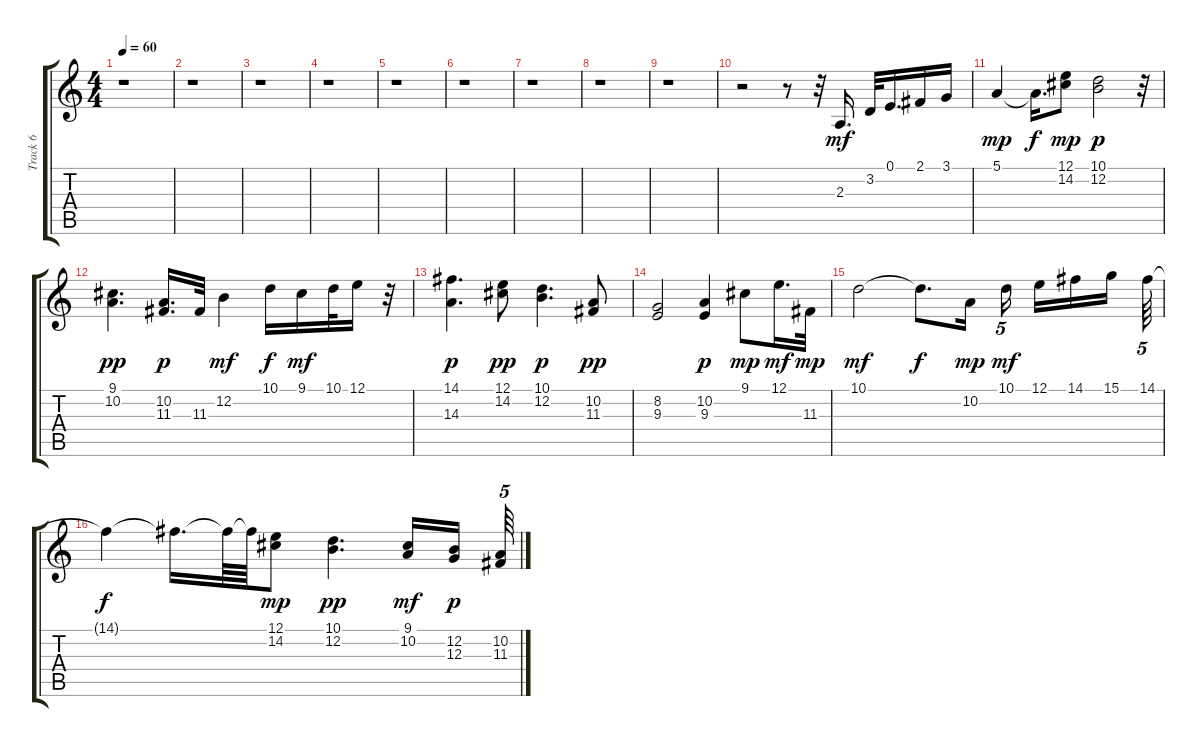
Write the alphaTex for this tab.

\track ("Track 6" "Track 6") {instrument stringensemble1}
\staff {score tabs}
\tuning (E4 B3 G3 D3 A2 E2) {hide}
\ts (4 4)
\tempo 60
\clef g2
\ks c
r.1{dy mf} |
r.1 |
r.1 |
r.1 |
r.1 |
r.1 |
r.1 |
r.1 |
r.1 |
r.2 r.8 r.32 2.3.16{d} 3.2.32 0.1.16{d} 2.1.16 3.1.16 |
5.1.4{dy mp} 5.1{t}.16{d dy f} (12.1 14.2).8{dy mp} (10.1 12.2).2{dy p} r.32 |
(9.1 10.2).4{d dy pp} (10.2 11.3).16{d dy p} 11.3.32 12.2.4{dy mf} 10.1.16{dy f} 9.1.16{dy mf} 10.1.32 12.1.16 r.32 |
(14.1 14.3).4{d dy p} (12.1 14.2).8{dy pp} (10.1 12.2).4{d dy p} (10.2 11.3).8{dy pp} |
(8.2 9.3).2 (10.2 9.3).4{dy p} 9.1.8{dy mp} 12.1.16{d dy mf} 11.3.32{dy mp} |
10.1.2{dy mf} 10.1{t}.8{d dy f} 10.2.16{dy mp} 10.1.16{tu (5 4) dy mf} 12.1.16 14.1.16 15.1.16 14.1.64{tu (5 4)} |
14.1{t}.4{dy f} 14.1{t}.16{d} 14.1{t}.64 14.1{t}.64 (12.1 14.2).8{dy mp} (10.1 12.2).4{d dy pp} (9.1 10.2).16{dy mf} (12.2 12.3).16{dy p} (10.2 11.3).64{tu (5 4)}
